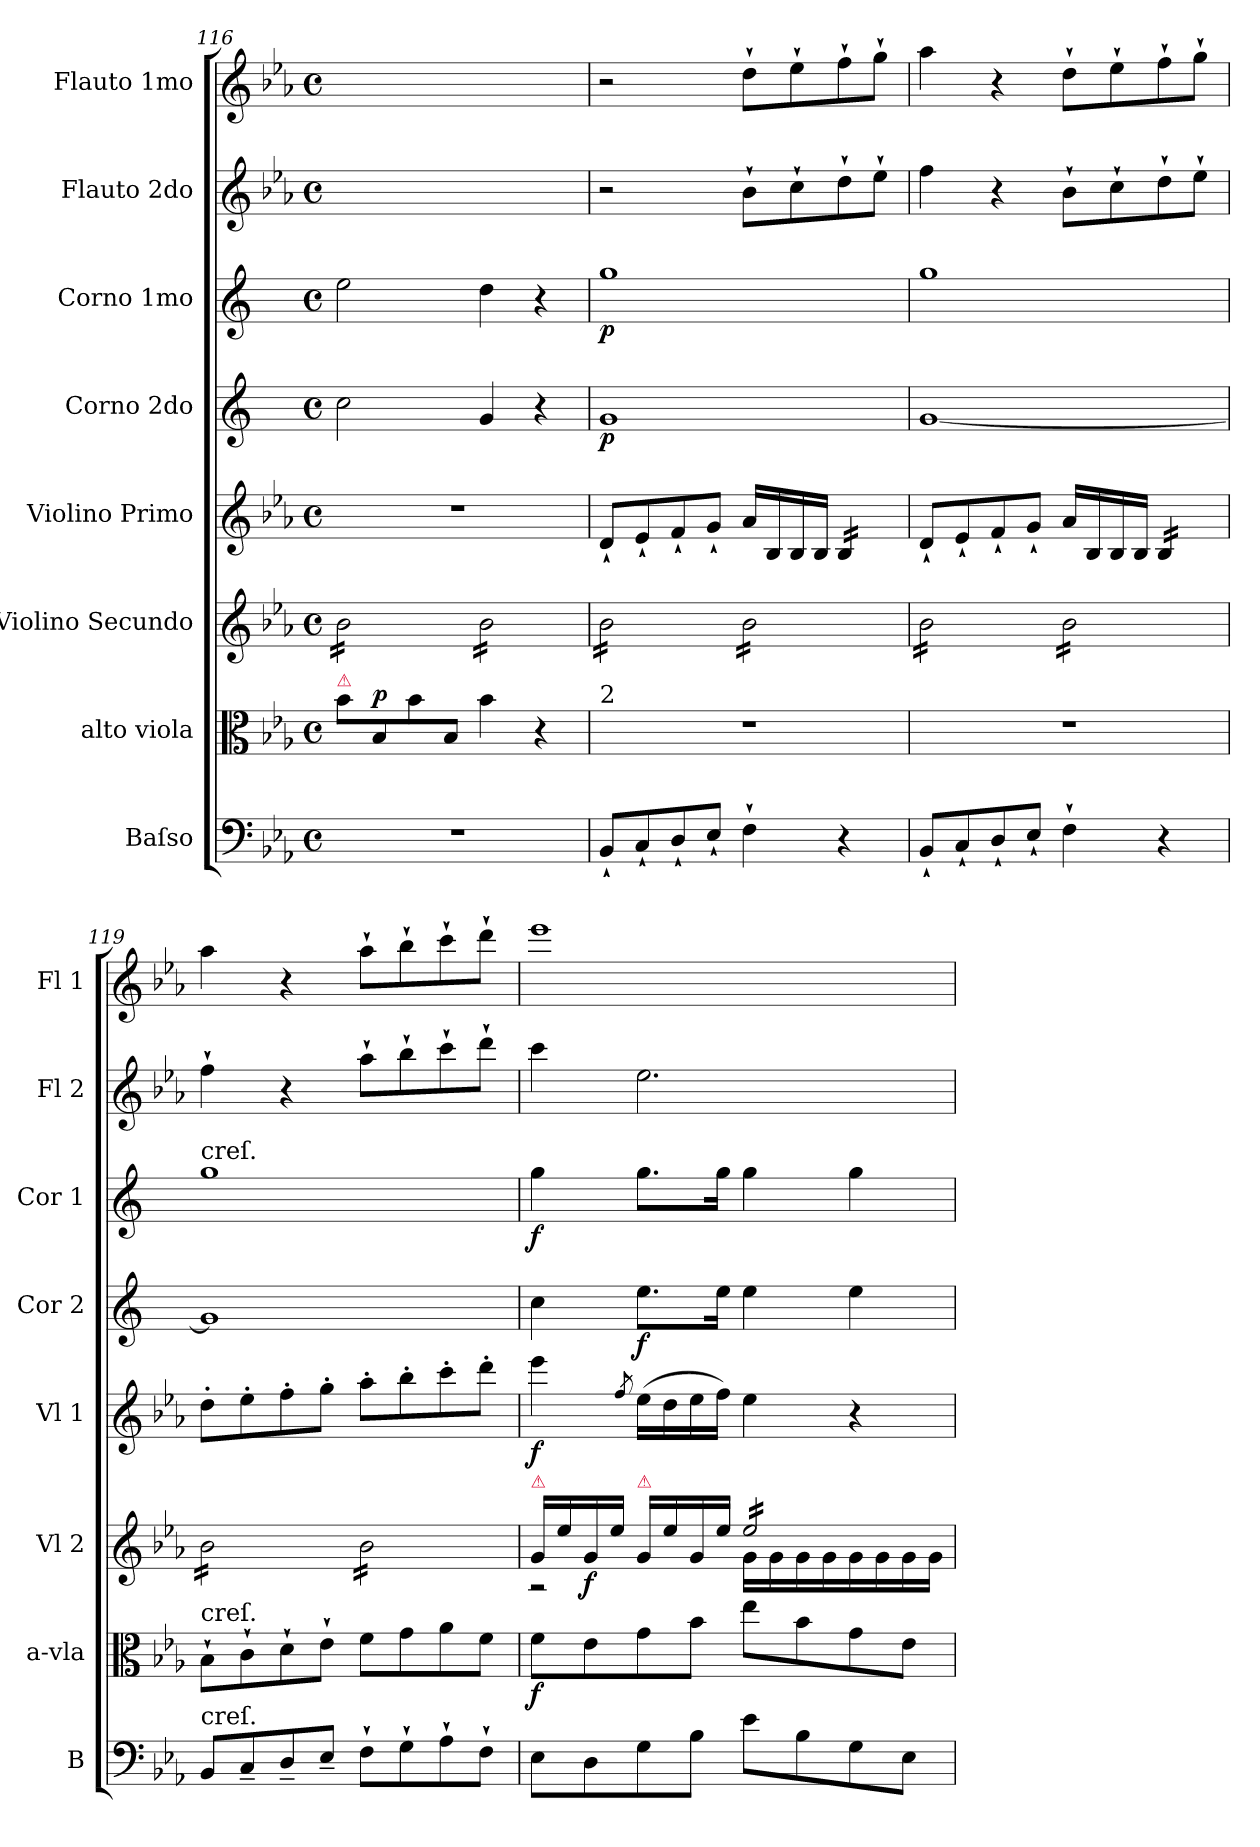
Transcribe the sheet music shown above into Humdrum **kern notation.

**kern	**dynam	**kern	**dynam	**kern	**dynam	**kern	**dynam	**kern	**dynam	**kern	**dynam	**kern	**kern
*part8	*part8	*part7	*part7	*part6	*part6	*part5	*part5	*part4	*part4	*part3	*part3	*part2	*part1
*staff8	*staff8	*staff7	*staff7	*staff6	*staff6	*staff5	*staff5	*staff4	*staff4	*staff3	*staff3	*staff2	*staff1
*I"Baſso	*	*I"alto viola	*	*I"Violino Secundo	*	*I"Violino Primo	*	*I"Corno 2do	*	*I"Corno 1mo	*	*I"Flauto 2do	*I"Flauto 1mo
*I'B	*	*I'a-vla	*	*I'Vl 2	*	*I'Vl 1	*	*I'Cor 2	*	*I'Cor 1	*	*I'Fl 2	*I'Fl 1
*clefF4	*	*clefC3	*	*clefG2	*	*clefG2	*	*clefG2	*	*clefG2	*	*clefG2	*clefG2
*	*	*	*	*	*	*	*	*ITrd-2c-3	*	*ITrd-2c-3	*	*	*
*k[b-e-a-]	*	*k[b-e-a-]	*	*k[b-e-a-]	*	*k[b-e-a-]	*	*k[b-e-a-]	*	*k[b-e-a-]	*	*k[b-e-a-]	*k[b-e-a-]
*E-:	*	*E-:	*	*E-:	*	*E-:	*	*	*	*	*	*E-:	*E-:
*M4/4	*	*M4/4	*	*M4/4	*	*M4/4	*	*M4/4	*	*M4/4	*	*M4/4	*M4/4
*met(c)	*	*met(c)	*	*met(c)	*	*met(c)	*	*met(c)	*	*met(c)	*	*met(c)	*met(c)
=116	=116	=116	=116	=116	=116	=116	=116	=116	=116	=116	=116	=116	=116
!	!	!LO:TX:a:color=crimson:t=⚠	!	!	!	!	!	!	!	!	!	!	!
*	*	*	*	*tremolo	*	*	*	*	*	*	*	*	*
1r	.	8b-\L	.	16b-\LL	.	1r	.	2ee-\	.	2gg\	.	1ryy	1ryy
.	.	.	.	16b-\	.	.	.	.	.	.	.	.	.
!	!	!	!LO:DY:a	!	!	!	!	!	!	!	!	!	!
.	.	8B-/	p	16b-\	.	.	.	.	.	.	.	.	.
.	.	.	.	16b-\	.	.	.	.	.	.	.	.	.
.	.	8b-\	.	16b-\	.	.	.	.	.	.	.	.	.
.	.	.	.	16b-\	.	.	.	.	.	.	.	.	.
.	.	8B-/J	.	16b-\	.	.	.	.	.	.	.	.	.
.	.	.	.	16b-\JJ	.	.	.	.	.	.	.	.	.
.	.	4b-\	.	16b-\LL	.	.	.	4b-/	.	4ff\	.	.	.
.	.	.	.	16b-\	.	.	.	.	.	.	.	.	.
.	.	.	.	16b-\	.	.	.	.	.	.	.	.	.
.	.	.	.	16b-\	.	.	.	.	.	.	.	.	.
.	.	4r	.	16b-\	.	.	.	4r	.	4r	.	.	.
.	.	.	.	16b-\	.	.	.	.	.	.	.	.	.
.	.	.	.	16b-\	.	.	.	.	.	.	.	.	.
.	.	.	.	16b-\JJ	.	.	.	.	.	.	.	.	.
=117	=117	=117	=117	=117	=117	=117	=117	=117	=117	=117	=117	=117	=117
!	!	!LO:TX:a:t=2	!	!	!	!	!	!	!	!	!	!	!
8BB-`/L	.	1r	.	16b-\LL	.	8d`/L	.	1b-/	p	1bb-\	p	2r	2r
.	.	.	.	16b-\	.	.	.	.	.	.	.	.	.
8C`/	.	.	.	16b-\	.	8e-`/	.	.	.	.	.	.	.
.	.	.	.	16b-\	.	.	.	.	.	.	.	.	.
8D`\	.	.	.	16b-\	.	8f`/	.	.	.	.	.	.	.
.	.	.	.	16b-\	.	.	.	.	.	.	.	.	.
8E-`\J	.	.	.	16b-\	.	8g`/J	.	.	.	.	.	.	.
.	.	.	.	16b-\JJ	.	.	.	.	.	.	.	.	.
4F`\	.	.	.	16b-\LL	.	16a-/LL	.	.	.	.	.	8b-`\L	8dd`\L
.	.	.	.	16b-\	.	16B-/	.	.	.	.	.	.	.
.	.	.	.	16b-\	.	16B-/	.	.	.	.	.	8cc`\	8ee-`\
.	.	.	.	16b-\	.	16B-/JJ	.	.	.	.	.	.	.
*	*	*	*	*	*	*tremolo	*	*	*	*	*	*	*
4r	.	.	.	16b-\	.	16B-/LL	.	.	.	.	.	8dd`\	8ff`\
.	.	.	.	16b-\	.	16B-/	.	.	.	.	.	.	.
.	.	.	.	16b-\	.	16B-/	.	.	.	.	.	8ee-`\J	8gg`\J
.	.	.	.	16b-\JJ	.	16B-/JJ	.	.	.	.	.	.	.
*	*	*	*	*	*	*Xtremolo	*	*	*	*	*	*	*
=118	=118	=118	=118	=118	=118	=118	=118	=118	=118	=118	=118	=118	=118
8BB-`/L	.	1r	.	16b-\LL	.	8d`/L	.	[1b-/	.	1bb-\	.	4ff\	4aa-\
.	.	.	.	16b-\	.	.	.	.	.	.	.	.	.
8C`/	.	.	.	16b-\	.	8e-`/	.	.	.	.	.	.	.
.	.	.	.	16b-\	.	.	.	.	.	.	.	.	.
8D`\	.	.	.	16b-\	.	8f`/	.	.	.	.	.	4r	4r
.	.	.	.	16b-\	.	.	.	.	.	.	.	.	.
8E-`\J	.	.	.	16b-\	.	8g`/J	.	.	.	.	.	.	.
.	.	.	.	16b-\JJ	.	.	.	.	.	.	.	.	.
4F`\	.	.	.	16b-\LL	.	16a-/LL	.	.	.	.	.	8b-`\L	8dd`\L
.	.	.	.	16b-\	.	16B-/	.	.	.	.	.	.	.
.	.	.	.	16b-\	.	16B-/	.	.	.	.	.	8cc`\	8ee-`\
.	.	.	.	16b-\	.	16B-/JJ	.	.	.	.	.	.	.
*	*	*	*	*	*	*tremolo	*	*	*	*	*	*	*
4r	.	.	.	16b-\	.	16B-/LL	.	.	.	.	.	8dd`\	8ff`\
.	.	.	.	16b-\	.	16B-/	.	.	.	.	.	.	.
.	.	.	.	16b-\	.	16B-/	.	.	.	.	.	8ee-`\J	8gg`\J
.	.	.	.	16b-\JJ	.	16B-/JJ	.	.	.	.	.	.	.
*	*	*	*	*	*	*Xtremolo	*	*	*	*	*	*	*
=119	=119	=119	=119	=119	=119	=119	=119	=119	=119	=119	=119	=119	=119
!	!	!	!	!	!	!	!	!	!	!LO:TX:t=creſ.	!	!	!
!	!	!LO:TX:t=creſ.	!	!	!	!	!	!	!	!	!	!	!
!LO:TX:t=creſ.	!	!	!	!	!	!	!	!	!	!	!	!	!
8BB-/L	.	8B-`\L	.	16b-\LL	.	8dd'\L	.	1b-/]	.	1bb-\	.	4ff`\	4aa-\
.	.	.	.	16b-\	.	.	.	.	.	.	.	.	.
8C~/	.	8c`\	.	16b-\	.	8ee-'\	.	.	.	.	.	.	.
.	.	.	.	16b-\	.	.	.	.	.	.	.	.	.
8D~\	.	8d`\	.	16b-\	.	8ff'\	.	.	.	.	.	4r	4r
.	.	.	.	16b-\	.	.	.	.	.	.	.	.	.
8E-~\J	.	8e-`\J	.	16b-\	.	8gg'\J	.	.	.	.	.	.	.
.	.	.	.	16b-\JJ	.	.	.	.	.	.	.	.	.
8F`\L	.	8f\L	.	16b-\LL	.	8aa-'\L	.	.	.	.	.	8aa-`\L	8aa-`\L
.	.	.	.	16b-\	.	.	.	.	.	.	.	.	.
8G`\	.	8g\	.	16b-\	.	8bb-'\	.	.	.	.	.	8bb-`\	8bb-`\
.	.	.	.	16b-\	.	.	.	.	.	.	.	.	.
8A-`\	.	8a-\	.	16b-\	.	8ccc'\	.	.	.	.	.	8ccc`\	8ccc`\
.	.	.	.	16b-\	.	.	.	.	.	.	.	.	.
8F`\J	.	8f\J	.	16b-\	.	8ddd'\J	.	.	.	.	.	8ddd`\J	8ddd`\J
.	.	.	.	16b-\JJ	.	.	.	.	.	.	.	.	.
*	*	*	*	*Xtremolo	*	*	*	*	*	*	*	*	*
=120	=120	=120	=120	=120	=120	=120	=120	=120	=120	=120	=120	=120	=120
*	*	*	*	*^	*	*	*	*	*	*	*	*	*
!	!	!	!	!LO:TX:a:color=crimson:t=⚠	!	!	!	!	!	!	!	!	!	!
8E-\L	for	8f\L	f	16g/LL	2r	.	4eee-\	f	4ee-\	.	4bb-\	f	4ccc\	1eee-\
.	.	.	.	16ee-\	.	.	.	.	.	.	.	.	.	.
8D\	.	8e-\	.	16g/	.	f	.	.	.	.	.	.	.	.
.	.	.	.	16ee-\JJ	.	.	.	.	.	.	.	.	.	.
.	.	.	.	.	.	.	8qff/	.	.	.	.	.	.	.
!	!	!	!	!LO:TX:a:color=crimson:t=⚠	!	!	!	!	!	!	!	!	!	!
8G\	.	8g\	.	16g/LL	.	.	(16ee-\LL	.	8.gg\L	f	8.bb-\L	.	2.ee-\	.
.	.	.	.	16ee-\	.	.	16dd\	.	.	.	.	.	.	.
8B-\J	.	8b-\J	.	16g/	.	.	16ee-\	.	.	.	.	.	.	.
.	.	.	.	16ee-\JJ	.	.	16ff\JJ)	.	16gg\Jk	.	16bb-\Jk	.	.	.
!	!	!	!	!LO:TX:b:t=Segue	!	!	!	!	!	!	!	!	!	!
*	*	*	*	*tremolo	*	*	*	*	*	*	*	*	*	*
8e-\L	.	8ee-\L	.	16ee-/LL	16g\LL	.	4ee-\	.	4gg\	.	4bb-\	.	.	.
.	.	.	.	16ee-/	16g\	.	.	.	.	.	.	.	.	.
8B-\	.	8b-\	.	16ee-/	16g\	.	.	.	.	.	.	.	.	.
.	.	.	.	16ee-/	16g\	.	.	.	.	.	.	.	.	.
8G\	.	8g\	.	16ee-/	16g\	.	4r	.	4gg\	.	4bb-\	.	.	.
.	.	.	.	16ee-/	16g\	.	.	.	.	.	.	.	.	.
8E-\J	.	8e-\J	.	16ee-/	16g\	.	.	.	.	.	.	.	.	.
.	.	.	.	16ee-/JJ	16g\JJ	.	.	.	.	.	.	.	.	.
*	*	*	*	*Xtremolo	*	*	*	*	*	*	*	*	*	*
*	*	*	*	*v	*v	*	*	*	*	*	*	*	*	*
=	=	=	=	=	=	=	=	=	=	=	=	=	=
*-	*-	*-	*-	*-	*-	*-	*-	*-	*-	*-	*-	*-	*-
